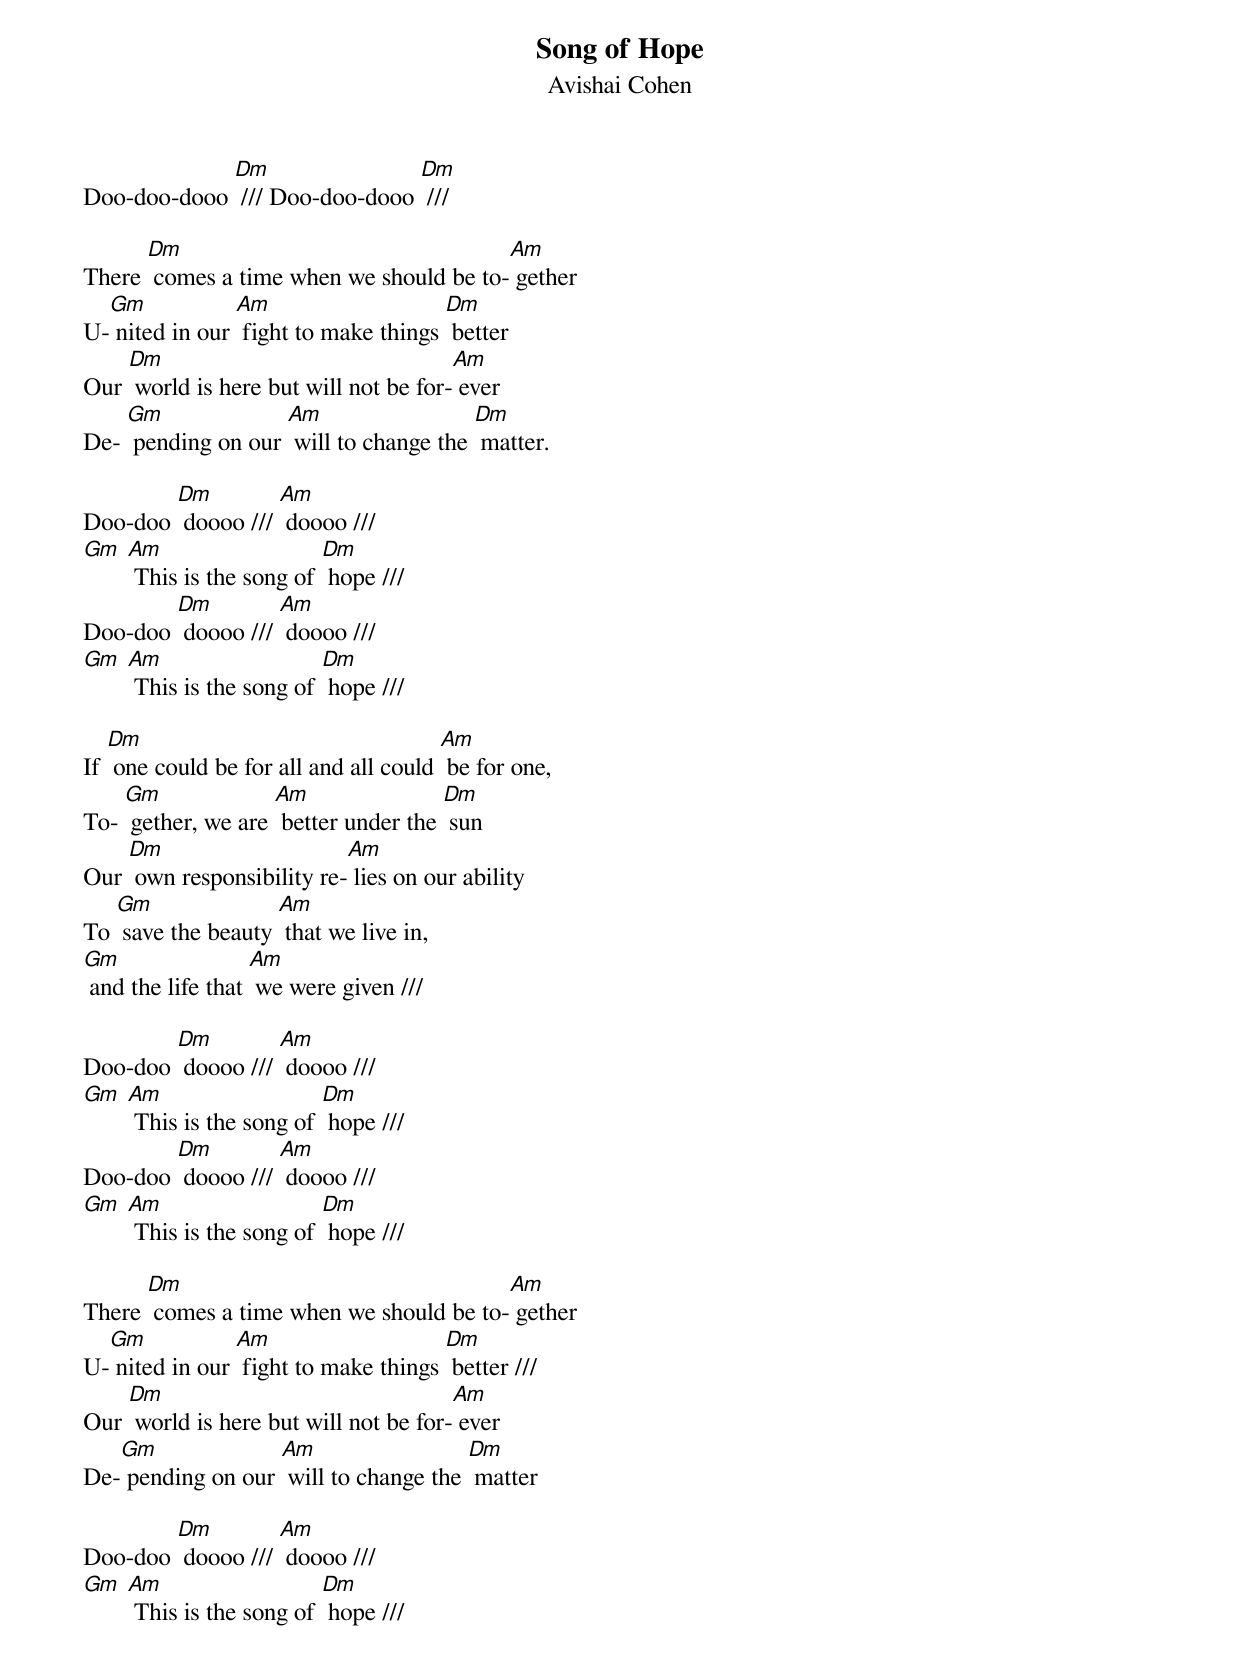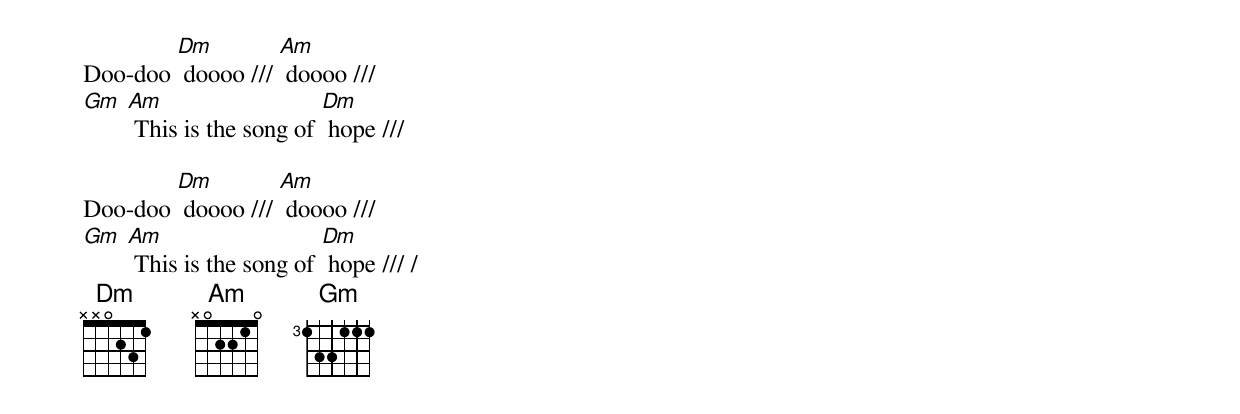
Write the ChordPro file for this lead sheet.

{t: Song of Hope}
{st: Avishai Cohen}

Doo-doo-dooo [Dm] /// Doo-doo-dooo [Dm] ///

There [Dm] comes a time when we should be to-[Am] gether
U-[Gm] nited in our [Am] fight to make things [Dm] better
Our [Dm] world is here but will not be for-[Am] ever
De- [Gm] pending on our [Am] will to change the [Dm] matter.

Doo-doo [Dm] doooo /// [Am] doooo ///
[Gm] [Am] This is the song of [Dm] hope ///
Doo-doo [Dm] doooo /// [Am] doooo ///
[Gm] [Am] This is the song of [Dm] hope ///

If [Dm] one could be for all and all could [Am] be for one,
To- [Gm] gether, we are [Am] better under the [Dm] sun
Our [Dm] own responsibility re-[Am] lies on our ability
To [Gm] save the beauty [Am] that we live in,
[Gm] and the life that [Am] we were given ///

Doo-doo [Dm] doooo /// [Am] doooo ///
[Gm] [Am] This is the song of [Dm] hope ///
Doo-doo [Dm] doooo /// [Am] doooo ///
[Gm] [Am] This is the song of [Dm] hope ///

There [Dm] comes a time when we should be to-[Am] gether
U-[Gm] nited in our [Am] fight to make things [Dm] better ///
Our [Dm] world is here but will not be for-[Am] ever
De-[Gm] pending on our [Am] will to change the [Dm] matter

Doo-doo [Dm] doooo /// [Am] doooo ///
[Gm] [Am] This is the song of [Dm] hope ///
Doo-doo [Dm] doooo /// [Am] doooo ///
[Gm] [Am] This is the song of [Dm] hope ///

Doo-doo [Dm] doooo /// [Am] doooo ///
[Gm] [Am] This is the song of [Dm] hope /// /
